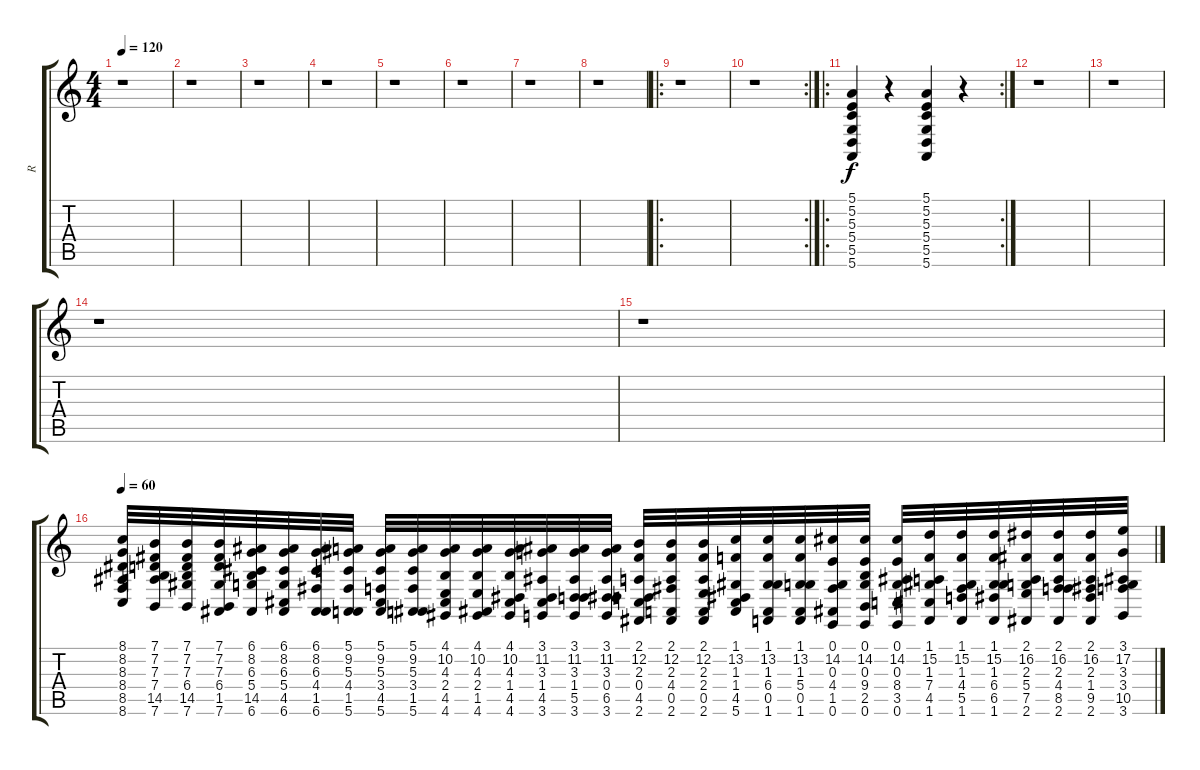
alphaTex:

\track ("R" "R") {instrument applause}
\staff {score tabs}
\tuning (E4 B3 G3 D3 A2 E2) {hide}
\ts (4 4)
\tempo 120
\clef g2
\ks c
r.1{dy f instrument applause} |
r.1 |
r.1 |
r.1 |
r.1 |
r.1 |
r.1 |
r.1 |
\ro
r.1 |
\rc 2
r.1 |
\ro
\rc 2
(5.1 5.2 5.3 5.4 5.5 5.6).4 r.4 (5.1 5.2 5.3 5.4 5.5 5.6).4 r.4 |
r.1 |
r.1 |
r.1 |
r.1 |
\tempo 60
(8.1 8.2 8.3 8.4 8.5 8.6).32 (7.1 7.2 7.3 7.4 14.5 7.6).32 (7.1 7.2 7.3 6.4 14.5 7.6).32 (7.1 7.2 7.3 6.4 1.5 7.6).32 (6.1 8.2 6.3 5.4 14.5 6.6).32 (6.1 8.2 6.3 5.4 4.5 6.6).32 (6.1 8.2 6.3 4.4 1.5 6.6).32 (5.1 9.2 5.3 4.4 1.5 5.6).32 (5.1 9.2 5.3 3.4 4.5 5.6).32 (5.1 9.2 5.3 3.4 1.5 5.6).32 (4.1 10.2 4.3 2.4 4.5 4.6).32 (4.1 10.2 4.3 2.4 1.5 4.6).32 (4.1 10.2 4.3 1.4 4.5 4.6).32 (3.1 11.2 3.3 1.4 4.5 3.6).32 (3.1 11.2 3.3 1.4 5.5 3.6).32 (3.1 11.2 3.3 0.4 6.5 3.6).32 (2.1 12.2 2.3 0.4 4.5 2.6).32 (2.1 12.2 2.3 4.4 0.5 2.6).32 (2.1 12.2 2.3 2.4 0.5 2.6).32 (1.1 13.2 1.3 1.4 4.5 5.6).32 (1.1 13.2 1.3 6.4 0.5 1.6).32 (1.1 13.2 1.3 5.4 0.5 1.6).32 (0.1 14.2 0.3 4.4 1.5 0.6).32 (0.1 14.2 0.3 9.4 2.5 0.6).32 (0.1 14.2 0.3 8.4 3.5 0.6).32 (1.1 15.2 1.3 7.4 4.5 1.6).32 (1.1 15.2 1.3 4.4 5.5 1.6).32 (1.1 15.2 1.3 6.4 6.5 1.6).32 (2.1 16.2 2.3 5.4 7.5 2.6).32 (2.1 16.2 2.3 4.4 8.5 2.6).32 (2.1 16.2 2.3 1.4 9.5 2.6).32 (3.1 17.2 3.3 3.4 10.5 3.6).32
